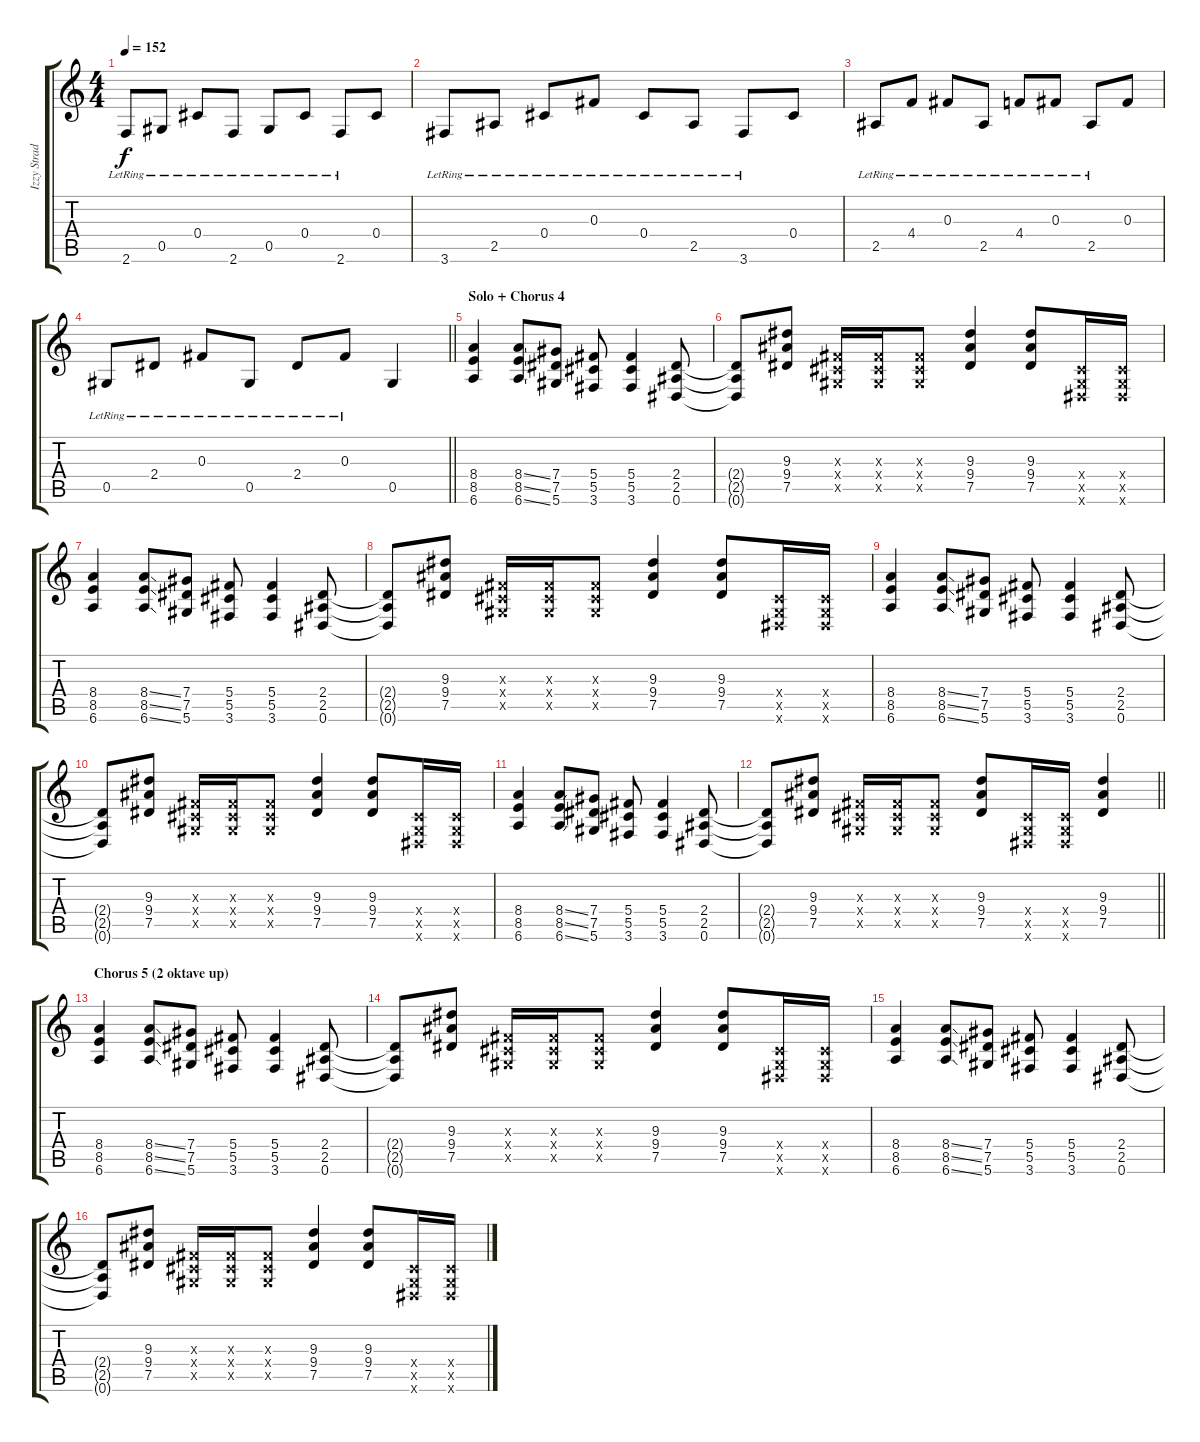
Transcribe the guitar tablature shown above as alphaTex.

\track ("Izzy Stradlin" "Izzy Strad") {instrument distortionguitar}
\staff {score tabs}
\tuning (Eb4 Bb3 Gb3 Db3 Ab2 Eb2) {hide}
\ts (4 4)
\tempo 152
\clef g2
\ks c
2.6{lr}.8{dy f} 0.5{lr}.8 0.4{lr}.8 2.6{lr}.8 0.5{lr}.8 0.4{lr}.8 2.6{lr}.8 0.4.8 |
3.6{lr}.8 2.5{lr}.8 0.4{lr}.8 0.3{lr}.8 0.4{lr}.8 2.5{lr}.8 3.6{lr}.8 0.4.8 |
2.5{lr}.8 4.4{lr}.8 0.3{lr}.8 2.5{lr}.8 4.4{lr}.8 0.3{lr}.8 2.5{lr}.8 0.3.8 |
\barLineRight lightlight
0.5{lr}.8 2.4{lr}.8 0.3{lr}.8 0.5{lr}.8 2.4{lr}.8 0.3{lr}.8 0.5.4 |
\section ("" "Solo + Chorus 4")
(8.4 8.5 6.6).4{instrument distortionguitar} (8.4{ss} 8.5{ss} 6.6{ss}).8 (7.4 7.5 5.6).8 (5.4 5.5 3.6).8 (5.4 5.5 3.6).4 (2.4 2.5 0.6).8 |
(2.4{t} 2.5{t} 0.6{t}).8 (9.3 9.4 7.5).8 (0.3{x} 0.4{x} 0.5{x}).16 (0.3{x} 0.4{x} 0.5{x}).16 (0.3{x} 0.4{x} 0.5{x}).8 (9.3 9.4 7.5).4 (9.3 9.4 7.5).8 (0.4{x} 0.5{x} 0.6{x}).16 (0.4{x} 0.5{x} 0.6{x}).16 |
(8.4 8.5 6.6).4 (8.4{ss} 8.5{ss} 6.6{ss}).8 (7.4 7.5 5.6).8 (5.4 5.5 3.6).8 (5.4 5.5 3.6).4 (2.4 2.5 0.6).8 |
(2.4{t} 2.5{t} 0.6{t}).8 (9.3 9.4 7.5).8 (0.3{x} 0.4{x} 0.5{x}).16 (0.3{x} 0.4{x} 0.5{x}).16 (0.3{x} 0.4{x} 0.5{x}).8 (9.3 9.4 7.5).4 (9.3 9.4 7.5).8 (0.4{x} 0.5{x} 0.6{x}).16 (0.4{x} 0.5{x} 0.6{x}).16 |
(8.4 8.5 6.6).4 (8.4{ss} 8.5{ss} 6.6{ss}).8 (7.4 7.5 5.6).8 (5.4 5.5 3.6).8 (5.4 5.5 3.6).4 (2.4 2.5 0.6).8 |
(2.4{t} 2.5{t} 0.6{t}).8 (9.3 9.4 7.5).8 (0.3{x} 0.4{x} 0.5{x}).16 (0.3{x} 0.4{x} 0.5{x}).16 (0.3{x} 0.4{x} 0.5{x}).8 (9.3 9.4 7.5).4 (9.3 9.4 7.5).8 (0.4{x} 0.5{x} 0.6{x}).16 (0.4{x} 0.5{x} 0.6{x}).16 |
(8.4 8.5 6.6).4 (8.4{ss} 8.5{ss} 6.6{ss}).8 (7.4 7.5 5.6).8 (5.4 5.5 3.6).8 (5.4 5.5 3.6).4 (2.4 2.5 0.6).8 |
\barLineRight lightlight
(2.4{t} 2.5{t} 0.6{t}).8 (9.3 9.4 7.5).8 (0.3{x} 0.4{x} 0.5{x}).16 (0.3{x} 0.4{x} 0.5{x}).16 (0.3{x} 0.4{x} 0.5{x}).8 (9.3 9.4 7.5).8 (0.4{x} 0.5{x} 0.6{x}).16 (0.4{x} 0.5{x} 0.6{x}).16 (9.3 9.4 7.5).4 |
\section ("" "Chorus 5 (2 oktave up)")
(8.4 8.5 6.6).4 (8.4{ss} 8.5{ss} 6.6{ss}).8 (7.4 7.5 5.6).8 (5.4 5.5 3.6).8 (5.4 5.5 3.6).4 (2.4 2.5 0.6).8 |
(2.4{t} 2.5{t} 0.6{t}).8 (9.3 9.4 7.5).8 (0.3{x} 0.4{x} 0.5{x}).16 (0.3{x} 0.4{x} 0.5{x}).16 (0.3{x} 0.4{x} 0.5{x}).8 (9.3 9.4 7.5).4 (9.3 9.4 7.5).8 (0.4{x} 0.5{x} 0.6{x}).16 (0.4{x} 0.5{x} 0.6{x}).16 |
(8.4 8.5 6.6).4 (8.4{ss} 8.5{ss} 6.6{ss}).8 (7.4 7.5 5.6).8 (5.4 5.5 3.6).8 (5.4 5.5 3.6).4 (2.4 2.5 0.6).8 |
(2.4{t} 2.5{t} 0.6{t}).8 (9.3 9.4 7.5).8 (0.3{x} 0.4{x} 0.5{x}).16 (0.3{x} 0.4{x} 0.5{x}).16 (0.3{x} 0.4{x} 0.5{x}).8 (9.3 9.4 7.5).4 (9.3 9.4 7.5).8 (0.4{x} 0.5{x} 0.6{x}).16 (0.4{x} 0.5{x} 0.6{x}).16
